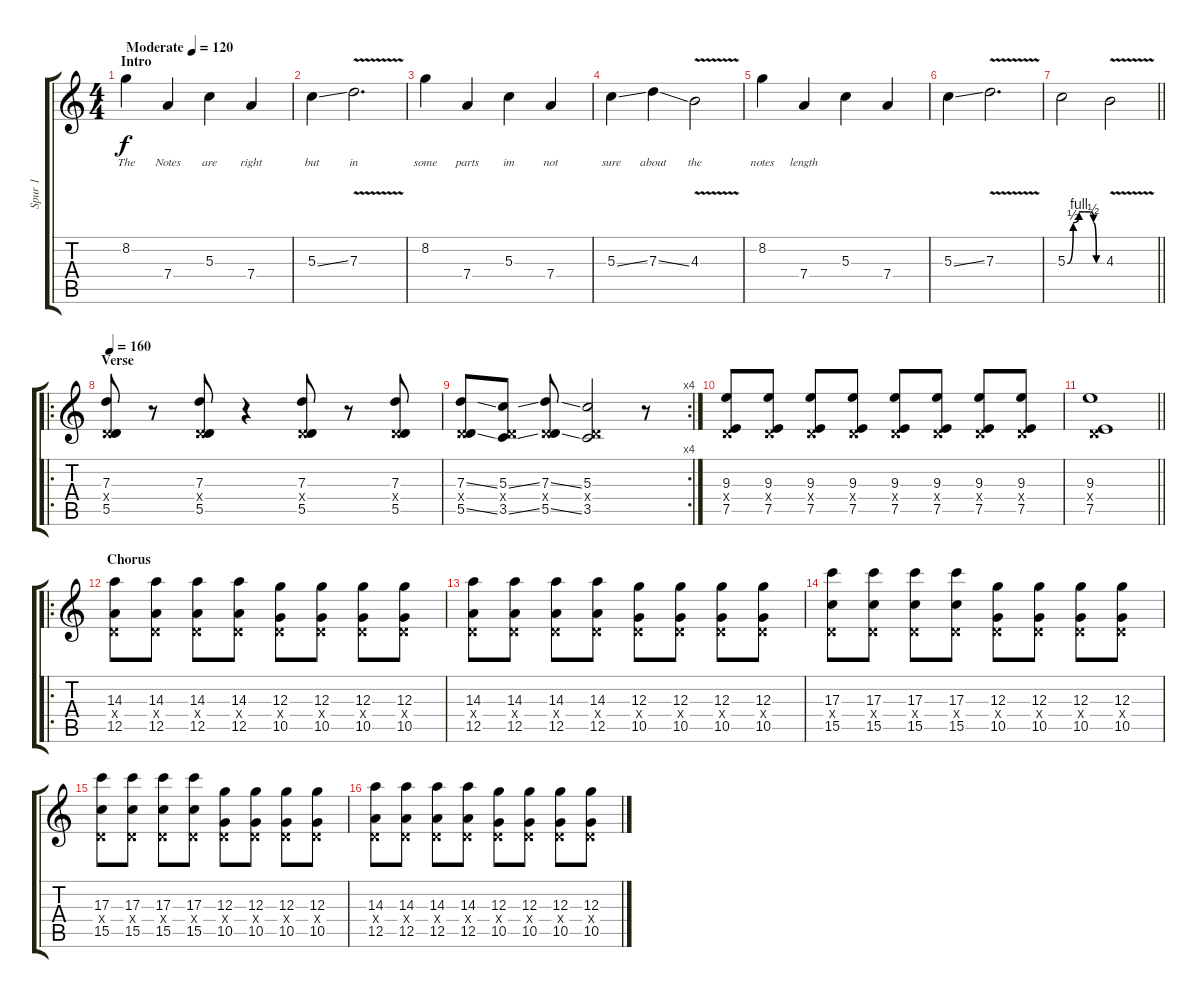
\track ("Spur 1" "Spur 1") {instrument overdrivenguitar}
\staff {score tabs}
\tuning (E4 B3 G3 D3 A2 E2) {hide}
\ts (4 4)
\section ("" "Intro")
\tempo (120 "Moderate")
\clef g2
\ks c
8.2.4{lyrics (0 "The") lyrics (1 "") lyrics (2 "") lyrics (3 "") lyrics (4 "") dy f instrument overdrivenguitar} 7.4.4{lyrics (0 "Notes") lyrics (1 "") lyrics (2 "") lyrics (3 "") lyrics (4 "")} 5.3.4{lyrics (0 "are") lyrics (1 "") lyrics (2 "") lyrics (3 "") lyrics (4 "")} 7.4.4{lyrics (0 "right") lyrics (1 "") lyrics (2 "") lyrics (3 "") lyrics (4 "")} |
5.3{ss}.4{lyrics (0 "but") lyrics (1 "") lyrics (2 "") lyrics (3 "") lyrics (4 "")} 7.3{v}.2{d lyrics (0 "in") lyrics (1 "") lyrics (2 "") lyrics (3 "") lyrics (4 "")} |
8.2.4{lyrics (0 "some") lyrics (1 "") lyrics (2 "") lyrics (3 "") lyrics (4 "")} 7.4.4{lyrics (0 "parts") lyrics (1 "") lyrics (2 "") lyrics (3 "") lyrics (4 "")} 5.3.4{lyrics (0 "im") lyrics (1 "") lyrics (2 "") lyrics (3 "") lyrics (4 "")} 7.4.4{lyrics (0 "not") lyrics (1 "") lyrics (2 "") lyrics (3 "") lyrics (4 "")} |
5.3{ss}.4{lyrics (0 "sure") lyrics (1 "") lyrics (2 "") lyrics (3 "") lyrics (4 "")} 7.3{ss}.4{lyrics (0 "about") lyrics (1 "") lyrics (2 "") lyrics (3 "") lyrics (4 "")} 4.3{v}.2{lyrics (0 "the") lyrics (1 "") lyrics (2 "") lyrics (3 "") lyrics (4 "")} |
8.2.4{lyrics (0 "notes") lyrics (1 "") lyrics (2 "") lyrics (3 "") lyrics (4 "")} 7.4.4{lyrics (0 "length") lyrics (1 "") lyrics (2 "") lyrics (3 "") lyrics (4 "")} 5.3.4 7.4.4 |
5.3{ss}.4 7.3{v}.2{d} |
\barLineRight lightlight
5.3{be (custom 0 0 10 2 20 4 30 4 40 4 45 2 50 0 60 0)}.2 4.3{v}.2 |
\ro
\section ("" "Verse")
\tempo 160
(7.3 0.4{x} 5.5).8 r.8 (7.3 0.4{x} 5.5).8 r.4 (7.3 0.4{x} 5.5).8 r.8 (7.3 0.4{x} 5.5).8 |
\rc 4
(7.3{ss} 0.4{x} 5.5{ss}).8 (5.3{ss} 0.4{x} 3.5{ss}).8 (7.3{ss} 0.4{x} 5.5{ss}).8 (5.3 0.4{x} 3.5).2 r.8 |
(9.3 0.4{x} 7.5).8 (9.3 0.4{x} 7.5).8 (9.3 0.4{x} 7.5).8 (9.3 0.4{x} 7.5).8 (9.3 0.4{x} 7.5).8 (9.3 0.4{x} 7.5).8 (9.3 0.4{x} 7.5).8 (9.3 0.4{x} 7.5).8 |
\barLineRight lightlight
(9.3 0.4{x} 7.5).1 |
\ro
\section ("" "Chorus")
(14.3 0.4{x} 12.5).8 (14.3 0.4{x} 12.5).8 (14.3 0.4{x} 12.5).8 (14.3 0.4{x} 12.5).8 (12.3 0.4{x} 10.5).8 (12.3 0.4{x} 10.5).8 (12.3 0.4{x} 10.5).8 (12.3 0.4{x} 10.5).8 |
(14.3 0.4{x} 12.5).8 (14.3 0.4{x} 12.5).8 (14.3 0.4{x} 12.5).8 (14.3 0.4{x} 12.5).8 (12.3 0.4{x} 10.5).8 (12.3 0.4{x} 10.5).8 (12.3 0.4{x} 10.5).8 (12.3 0.4{x} 10.5).8 |
(17.3 0.4{x} 15.5).8 (17.3 0.4{x} 15.5).8 (17.3 0.4{x} 15.5).8 (17.3 0.4{x} 15.5).8 (12.3 0.4{x} 10.5).8 (12.3 0.4{x} 10.5).8 (12.3 0.4{x} 10.5).8 (12.3 0.4{x} 10.5).8 |
(17.3 0.4{x} 15.5).8 (17.3 0.4{x} 15.5).8 (17.3 0.4{x} 15.5).8 (17.3 0.4{x} 15.5).8 (12.3 0.4{x} 10.5).8 (12.3 0.4{x} 10.5).8 (12.3 0.4{x} 10.5).8 (12.3 0.4{x} 10.5).8 |
(14.3 0.4{x} 12.5).8 (14.3 0.4{x} 12.5).8 (14.3 0.4{x} 12.5).8 (14.3 0.4{x} 12.5).8 (12.3 0.4{x} 10.5).8 (12.3 0.4{x} 10.5).8 (12.3 0.4{x} 10.5).8 (12.3 0.4{x} 10.5).8
